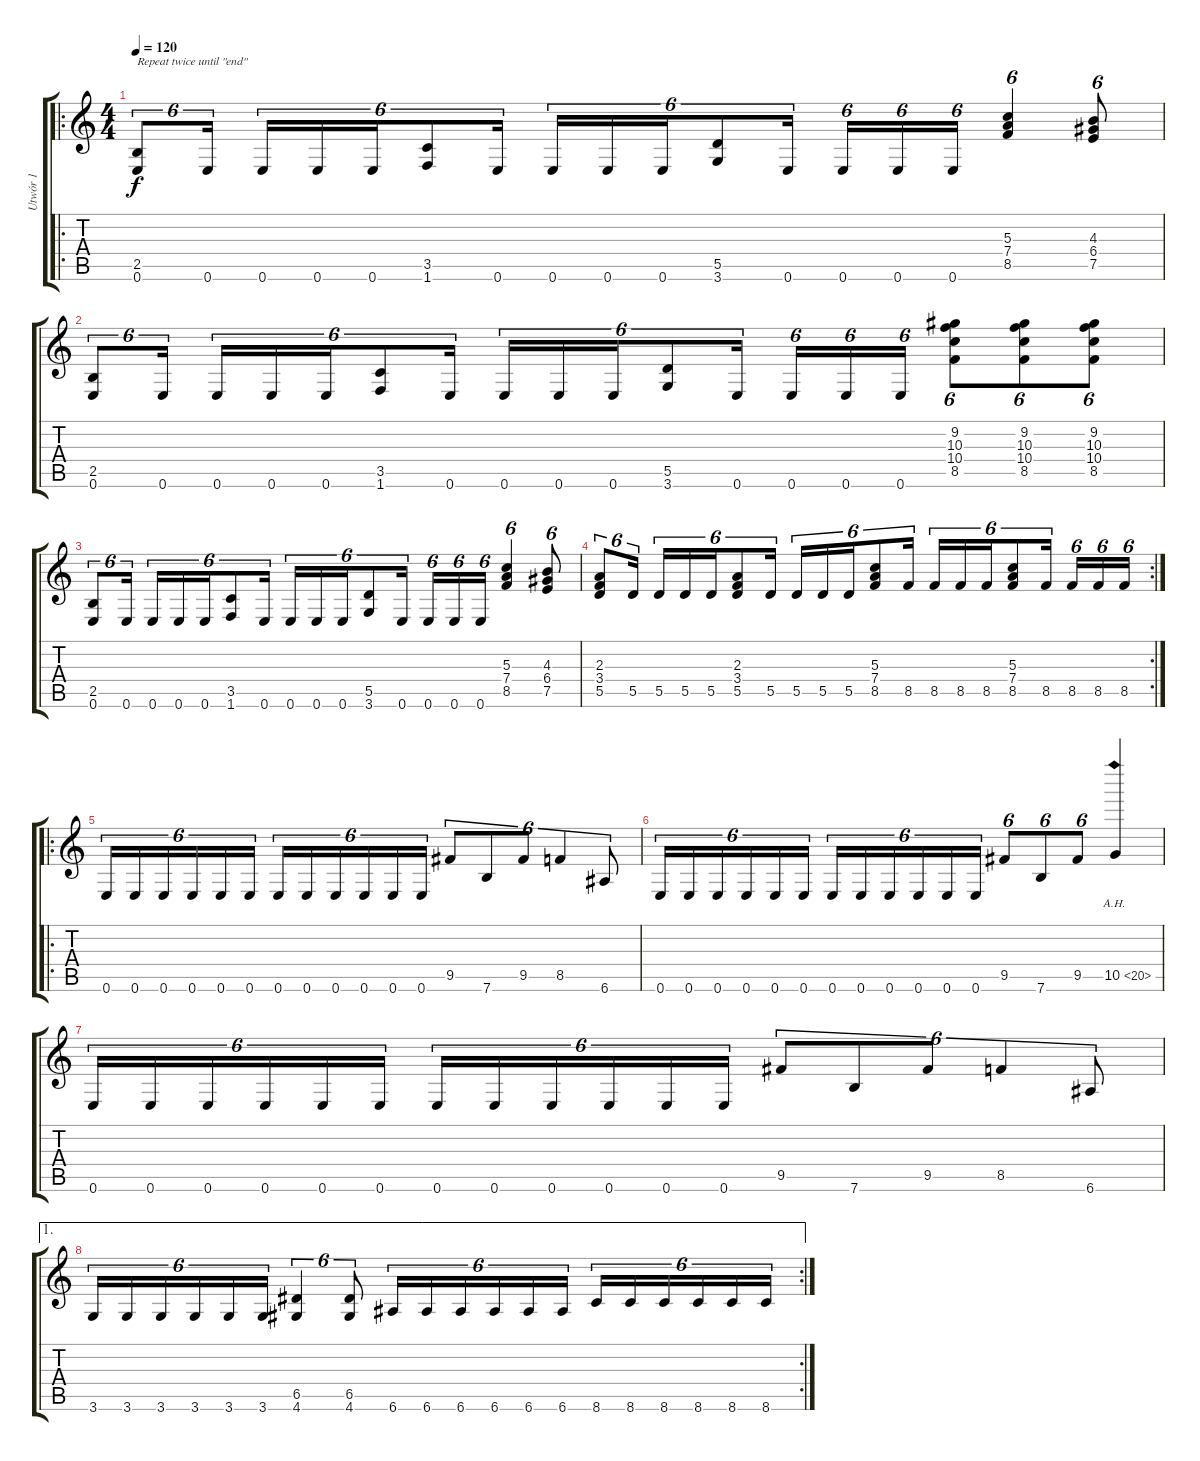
\track ("Utwór 1" "Utwór 1") {instrument acousticguitarnylon}
\staff {score tabs}
\tuning (E4 B3 G3 D3 A2 E2) {hide}
\ro
\ts (4 4)
\tempo 120
\clef g2
\ks c
(2.5 0.6).8{tu (6 4) txt "Repeat twice until \"end\"" dy f instrument acousticguitarnylon} 0.6.16{tu (6 4)} 0.6.16{tu (6 4)} 0.6.16{tu (6 4)} 0.6.16{tu (6 4)} (3.5 1.6).8{tu (6 4)} 0.6.16{tu (6 4)} 0.6.16{tu (6 4)} 0.6.16{tu (6 4)} 0.6.16{tu (6 4)} (5.5 3.6).8{tu (6 4)} 0.6.16{tu (6 4)} 0.6.16{tu (6 4)} 0.6.16{tu (6 4)} 0.6.16{tu (6 4)} (5.3 7.4 8.5).4{tu (6 4)} (4.3 6.4 7.5).8{tu (6 4)} |
(2.5 0.6).8{tu (6 4)} 0.6.16{tu (6 4)} 0.6.16{tu (6 4)} 0.6.16{tu (6 4)} 0.6.16{tu (6 4)} (3.5 1.6).8{tu (6 4)} 0.6.16{tu (6 4)} 0.6.16{tu (6 4)} 0.6.16{tu (6 4)} 0.6.16{tu (6 4)} (5.5 3.6).8{tu (6 4)} 0.6.16{tu (6 4)} 0.6.16{tu (6 4)} 0.6.16{tu (6 4)} 0.6.16{tu (6 4)} (9.2 10.3 10.4 8.5).8{tu (6 4)} (9.2 10.3 10.4 8.5).8{tu (6 4)} (9.2 10.3 10.4 8.5).8{tu (6 4)} |
(2.5 0.6).8{tu (6 4)} 0.6.16{tu (6 4)} 0.6.16{tu (6 4)} 0.6.16{tu (6 4)} 0.6.16{tu (6 4)} (3.5 1.6).8{tu (6 4)} 0.6.16{tu (6 4)} 0.6.16{tu (6 4)} 0.6.16{tu (6 4)} 0.6.16{tu (6 4)} (5.5 3.6).8{tu (6 4)} 0.6.16{tu (6 4)} 0.6.16{tu (6 4)} 0.6.16{tu (6 4)} 0.6.16{tu (6 4)} (5.3 7.4 8.5).4{tu (6 4)} (4.3 6.4 7.5).8{tu (6 4)} |
\rc 2
(2.3 3.4 5.5).8{tu (6 4)} 5.5.16{tu (6 4)} 5.5.16{tu (6 4)} 5.5.16{tu (6 4)} 5.5.16{tu (6 4)} (2.3 3.4 5.5).8{tu (6 4)} 5.5.16{tu (6 4)} 5.5.16{tu (6 4)} 5.5.16{tu (6 4)} 5.5.16{tu (6 4)} (5.3 7.4 8.5).8{tu (6 4)} 8.5.16{tu (6 4)} 8.5.16{tu (6 4)} 8.5.16{tu (6 4)} 8.5.16{tu (6 4)} (5.3 7.4 8.5).8{tu (6 4)} 8.5.16{tu (6 4)} 8.5.16{tu (6 4)} 8.5.16{tu (6 4)} 8.5.16{tu (6 4)} |
\ro
0.6.16{tu (6 4)} 0.6.16{tu (6 4)} 0.6.16{tu (6 4)} 0.6.16{tu (6 4)} 0.6.16{tu (6 4)} 0.6.16{tu (6 4)} 0.6.16{tu (6 4)} 0.6.16{tu (6 4)} 0.6.16{tu (6 4)} 0.6.16{tu (6 4)} 0.6.16{tu (6 4)} 0.6.16{tu (6 4)} 9.5.8{tu (6 4)} 7.6.8{tu (6 4)} 9.5.8{tu (6 4)} 8.5.4{tu (6 4)} 6.6.8{tu (6 4)} |
0.6.16{tu (6 4)} 0.6.16{tu (6 4)} 0.6.16{tu (6 4)} 0.6.16{tu (6 4)} 0.6.16{tu (6 4)} 0.6.16{tu (6 4)} 0.6.16{tu (6 4)} 0.6.16{tu (6 4)} 0.6.16{tu (6 4)} 0.6.16{tu (6 4)} 0.6.16{tu (6 4)} 0.6.16{tu (6 4)} 9.5.8{tu (6 4)} 7.6.8{tu (6 4)} 9.5.8{tu (6 4)} 10.5{ah 10}.4 |
0.6.16{tu (6 4)} 0.6.16{tu (6 4)} 0.6.16{tu (6 4)} 0.6.16{tu (6 4)} 0.6.16{tu (6 4)} 0.6.16{tu (6 4)} 0.6.16{tu (6 4)} 0.6.16{tu (6 4)} 0.6.16{tu (6 4)} 0.6.16{tu (6 4)} 0.6.16{tu (6 4)} 0.6.16{tu (6 4)} 9.5.8{tu (6 4)} 7.6.8{tu (6 4)} 9.5.8{tu (6 4)} 8.5.4{tu (6 4)} 6.6.8{tu (6 4)} |
\ae 1
\rc 2
3.6.16{tu (6 4)} 3.6.16{tu (6 4)} 3.6.16{tu (6 4)} 3.6.16{tu (6 4)} 3.6.16{tu (6 4)} 3.6.16{tu (6 4)} (6.5 4.6).4{tu (6 4)} (6.5 4.6).8{tu (6 4)} 6.6.16{tu (6 4)} 6.6.16{tu (6 4)} 6.6.16{tu (6 4)} 6.6.16{tu (6 4)} 6.6.16{tu (6 4)} 6.6.16{tu (6 4)} 8.6.16{tu (6 4)} 8.6.16{tu (6 4)} 8.6.16{tu (6 4)} 8.6.16{tu (6 4)} 8.6.16{tu (6 4)} 8.6.16{tu (6 4)}
